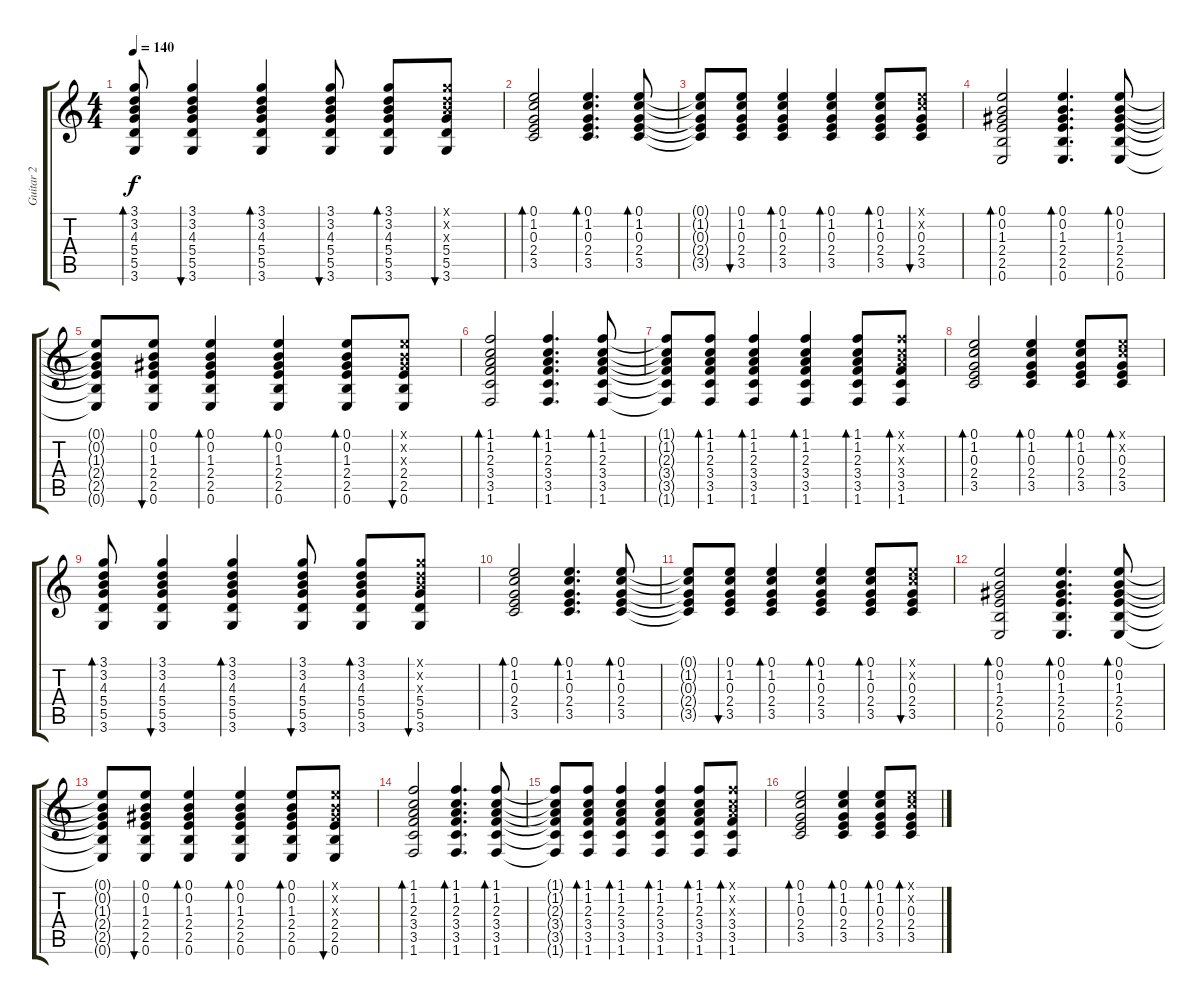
\track ("Guitar 2" "Guitar 2") {instrument acousticguitarsteel}
\staff {score tabs}
\tuning (E4 B3 G3 D3 A2 E2) {hide}
\ts (4 4)
\tempo 140
\clef g2
\ks c
(3.1 3.2 4.3 5.4 5.5 3.6).8{bd 60 dy f} (3.1 3.2 4.3 5.4 5.5 3.6).4{bu 60} (3.1 3.2 4.3 5.4 5.5 3.6).4{bd 60} (3.1 3.2 4.3 5.4 5.5 3.6).8{bu 60} (3.1 3.2 4.3 5.4 5.5 3.6).8{bd 60} (3.1{x} 3.2{x} 4.3{x} 5.4 5.5 3.6).8{bu 60} |
(0.1 1.2 0.3 2.4 3.5).2{bd 60} (0.1 1.2 0.3 2.4 3.5).4{d bd 60} (0.1 1.2 0.3 2.4 3.5).8{bd 60} |
(0.1{t} 1.2{t} 0.3{t} 2.4{t} 3.5{t}).8 (0.1 1.2 0.3 2.4 3.5).8{bu 60} (0.1 1.2 0.3 2.4 3.5).4{bd 60} (0.1 1.2 0.3 2.4 3.5).4{bd 60} (0.1 1.2 0.3 2.4 3.5).8{bd 60} (0.1{x} 1.2{x} 0.3 2.4 3.5).8{bu 60} |
(0.1 0.2 1.3 2.4 2.5 0.6).2{bd 60} (0.1 0.2 1.3 2.4 2.5 0.6).4{d bd 60} (0.1 0.2 1.3 2.4 2.5 0.6).8{bd 60} |
(0.1{t} 0.2{t} 1.3{t} 2.4{t} 2.5{t} 0.6{t}).8 (0.1 0.2 1.3 2.4 2.5 0.6).8{bu 60} (0.1 0.2 1.3 2.4 2.5 0.6).4{bd 60} (0.1 0.2 1.3 2.4 2.5 0.6).4{bd 60} (0.1 0.2 1.3 2.4 2.5 0.6).8{bd 60} (0.1{x} 0.2{x} 1.3{x} 2.4 2.5 0.6).8{bu 60} |
(1.1 1.2 2.3 3.4 3.5 1.6).2{bd 60} (1.1 1.2 2.3 3.4 3.5 1.6).4{d bd 60} (1.1 1.2 2.3 3.4 3.5 1.6).8{bd 60} |
(1.1{t} 1.2{t} 2.3{t} 3.4{t} 3.5{t} 1.6{t}).8 (1.1 1.2 2.3 3.4 3.5 1.6).8{bd 60} (1.1 1.2 2.3 3.4 3.5 1.6).4{bd 60} (1.1 1.2 2.3 3.4 3.5 1.6).4{bd 60} (1.1 1.2 2.3 3.4 3.5 1.6).8{bd 60} (1.1{x} 1.2{x} 2.3{x} 3.4 3.5 1.6).8{bd 60} |
(0.1 1.2 0.3 2.4 3.5).2{bd 60} (0.1 1.2 0.3 2.4 3.5).4{bd 60} (0.1 1.2 0.3 2.4 3.5).8{bd 60} (0.1{x} 1.2{x} 0.3 2.4 3.5).8{bd 60} |
(3.1 3.2 4.3 5.4 5.5 3.6).8{bd 60} (3.1 3.2 4.3 5.4 5.5 3.6).4{bu 60} (3.1 3.2 4.3 5.4 5.5 3.6).4{bd 60} (3.1 3.2 4.3 5.4 5.5 3.6).8{bu 60} (3.1 3.2 4.3 5.4 5.5 3.6).8{bd 60} (3.1{x} 3.2{x} 4.3{x} 5.4 5.5 3.6).8{bu 60} |
(0.1 1.2 0.3 2.4 3.5).2{bd 60} (0.1 1.2 0.3 2.4 3.5).4{d bd 60} (0.1 1.2 0.3 2.4 3.5).8{bd 60} |
(0.1{t} 1.2{t} 0.3{t} 2.4{t} 3.5{t}).8 (0.1 1.2 0.3 2.4 3.5).8{bu 60} (0.1 1.2 0.3 2.4 3.5).4{bd 60} (0.1 1.2 0.3 2.4 3.5).4{bd 60} (0.1 1.2 0.3 2.4 3.5).8{bd 60} (0.1{x} 1.2{x} 0.3 2.4 3.5).8{bu 60} |
(0.1 0.2 1.3 2.4 2.5 0.6).2{bd 60} (0.1 0.2 1.3 2.4 2.5 0.6).4{d bd 60} (0.1 0.2 1.3 2.4 2.5 0.6).8{bd 60} |
(0.1{t} 0.2{t} 1.3{t} 2.4{t} 2.5{t} 0.6{t}).8 (0.1 0.2 1.3 2.4 2.5 0.6).8{bu 60} (0.1 0.2 1.3 2.4 2.5 0.6).4{bd 60} (0.1 0.2 1.3 2.4 2.5 0.6).4{bd 60} (0.1 0.2 1.3 2.4 2.5 0.6).8{bd 60} (0.1{x} 0.2{x} 1.3{x} 2.4 2.5 0.6).8{bu 60} |
(1.1 1.2 2.3 3.4 3.5 1.6).2{bd 60} (1.1 1.2 2.3 3.4 3.5 1.6).4{d bd 60} (1.1 1.2 2.3 3.4 3.5 1.6).8{bd 60} |
(1.1{t} 1.2{t} 2.3{t} 3.4{t} 3.5{t} 1.6{t}).8 (1.1 1.2 2.3 3.4 3.5 1.6).8{bd 60} (1.1 1.2 2.3 3.4 3.5 1.6).4{bd 60} (1.1 1.2 2.3 3.4 3.5 1.6).4{bd 60} (1.1 1.2 2.3 3.4 3.5 1.6).8{bd 60} (1.1{x} 1.2{x} 2.3{x} 3.4 3.5 1.6).8{bd 60} |
(0.1 1.2 0.3 2.4 3.5).2{bd 60} (0.1 1.2 0.3 2.4 3.5).4{bd 60} (0.1 1.2 0.3 2.4 3.5).8{bd 60} (0.1{x} 1.2{x} 0.3 2.4 3.5).8{bd 60}
